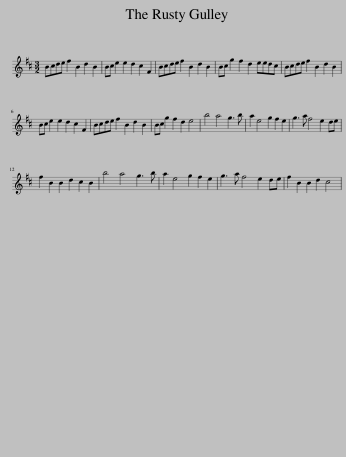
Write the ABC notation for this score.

X:1
L:1/8
M:3/2
I:linebreak $
K:Bmin
V:1 treble
V:1
 Bcde f2 B2 d2 B2 | Bc e2 e2 d2 c2 F2 | Bcde f2 B2 d2 B2 | Bc g2 f2 d2 eedc | Bcde f2 B2 d2 B2 |$ %5
 Bc e2 e2 d2 c2 F2 | Bcde f2 B2 d2 B2 | Bc g2 f2 d2 e4 | b4 a4 g3 b | a2 e4 g2 f2 e2 | %10
 g3 a f4 e2 de |$ f2 B2 B2 d2 c2 B2 | b4 a4 g3 b | a2 e4 g2 f2 e2 | g3 a f4 e2 de | %15
 f2 B2 B2 d2 c4 | %16
